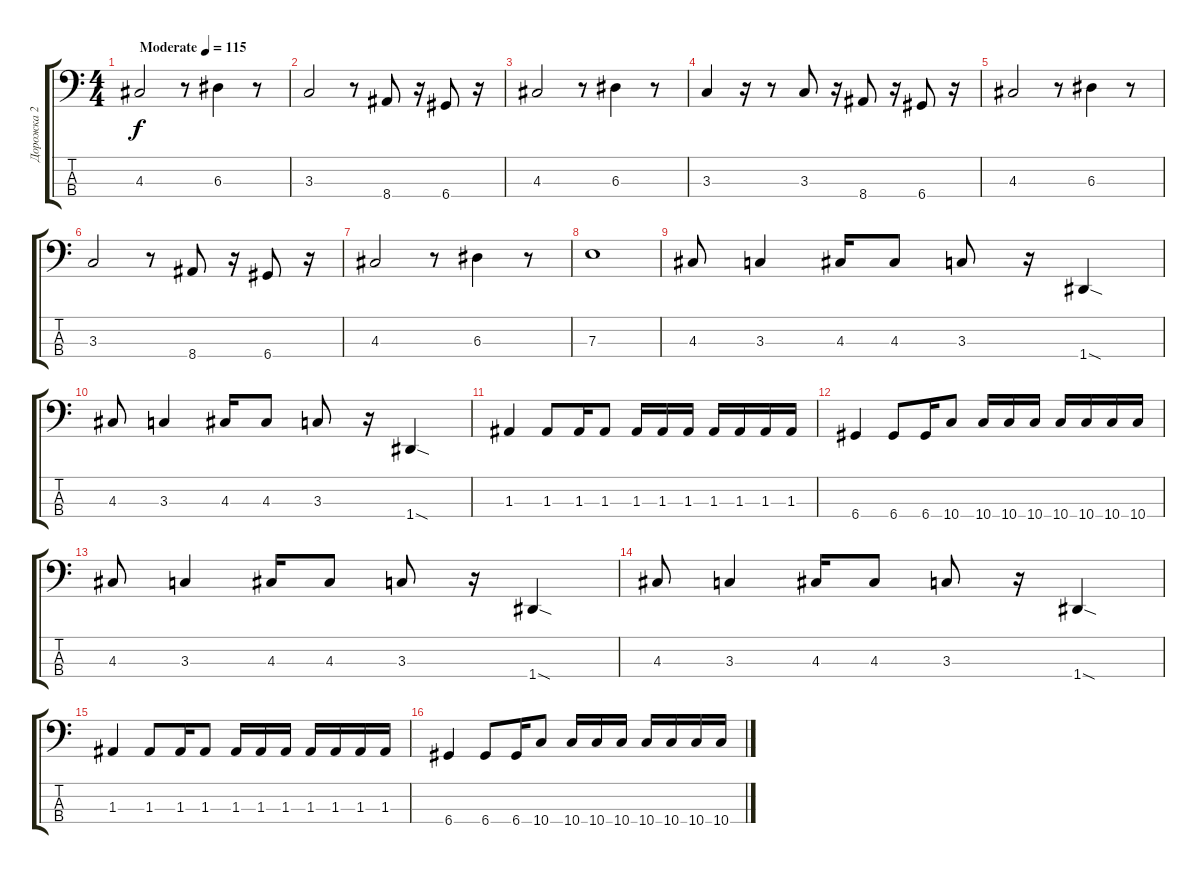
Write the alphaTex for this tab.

\track ("Дорожка 2" "Дорожка 2") {instrument electricbassfinger}
\staff {score tabs}
\tuning (G2 D2 A1 D1) {hide}
\ts (4 4)
\tempo (115 "Moderate")
\clef f4
\ks c
4.3.2{dy f instrument electricbassfinger} r.8 6.3.4 r.8 |
3.3.2 r.8 8.4.8 r.16 6.4.8 r.16 |
4.3.2 r.8 6.3.4 r.8 |
3.3.4 r.16 r.8 3.3.8 r.16 8.4.8 r.16 6.4.8 r.16 |
4.3.2 r.8 6.3.4 r.8 |
3.3.2 r.8 8.4.8 r.16 6.4.8 r.16 |
4.3.2 r.8 6.3.4 r.8 |
7.3.1 |
4.3.8 3.3.4 4.3.16 4.3.8 3.3.8 r.16 1.4{sod}.4 |
4.3.8 3.3.4 4.3.16 4.3.8 3.3.8 r.16 1.4{sod}.4 |
1.3.4 1.3.8 1.3.16 1.3.8 1.3.16 1.3.16 1.3.16 1.3.16 1.3.16 1.3.16 1.3.16 |
6.4.4 6.4.8 6.4.16 10.4.8 10.4.16 10.4.16 10.4.16 10.4.16 10.4.16 10.4.16 10.4.16 |
4.3.8 3.3.4 4.3.16 4.3.8 3.3.8 r.16 1.4{sod}.4 |
4.3.8 3.3.4 4.3.16 4.3.8 3.3.8 r.16 1.4{sod}.4 |
1.3.4 1.3.8 1.3.16 1.3.8 1.3.16 1.3.16 1.3.16 1.3.16 1.3.16 1.3.16 1.3.16 |
6.4.4 6.4.8 6.4.16 10.4.8 10.4.16 10.4.16 10.4.16 10.4.16 10.4.16 10.4.16 10.4.16
